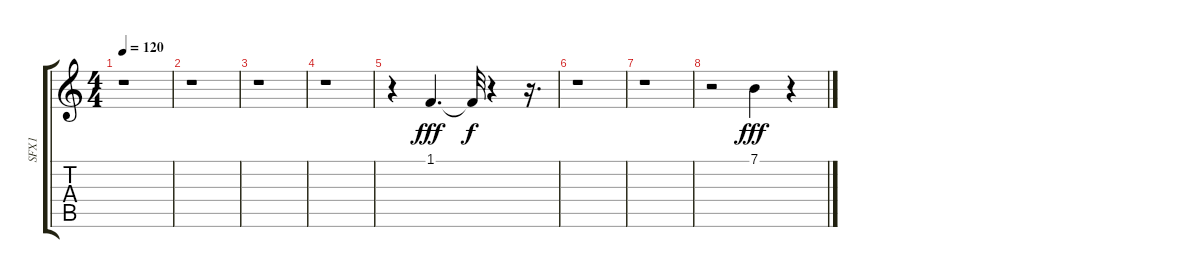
\track ("SFX1" "SFX1") {instrument applause}
\staff {score tabs}
\tuning (E4 B3 G3 D3 A2 E2) {hide}
\ts (4 4)
\tempo 120
\clef g2
\ks c
r.1{dy fff} |
r.1 |
r.1 |
r.1 |
r.4 1.1.4{d} 1.1{t}.32{dy f} r.4 r.16{d} |
r.1 |
r.1 |
r.2 7.1.4{dy fff} r.4
